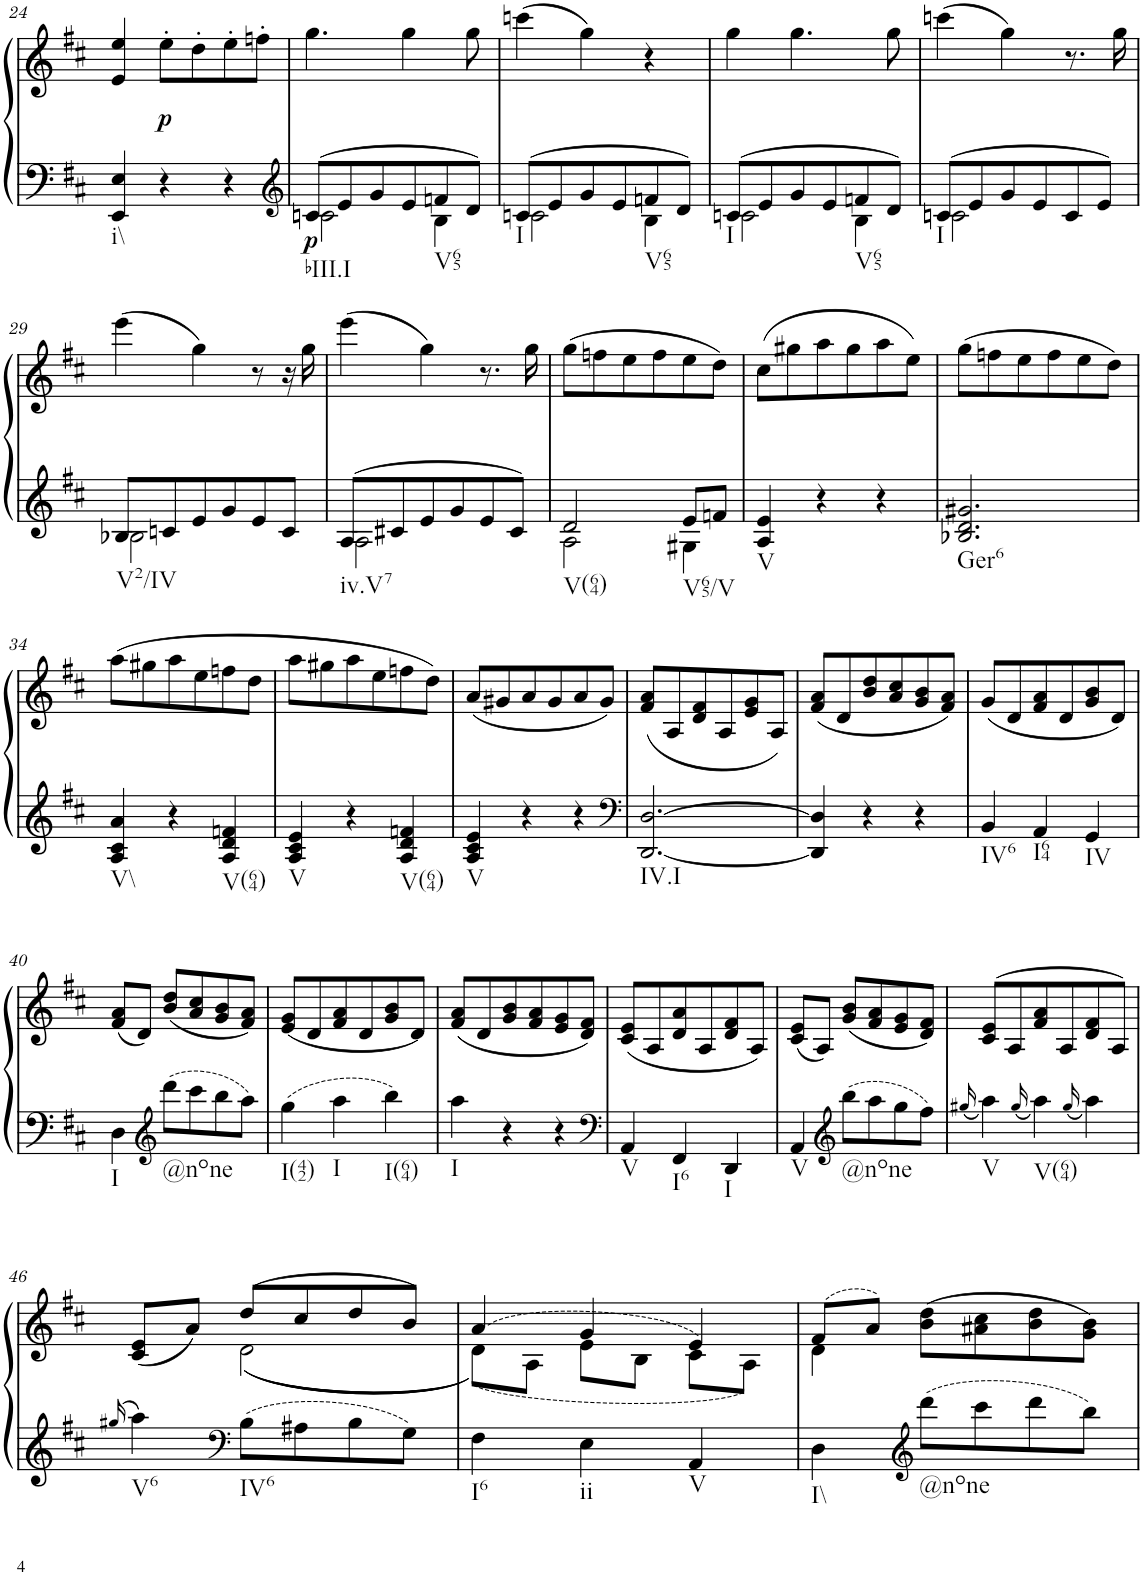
**kern	**kern	**dynam
*part1	*part1	*part1
*staff2	*staff1	*staff1/2
*I"Piano, Piano right	*	*
*I'Pno.	*	*
!!LO:PB:g=z
*clefF4	*clefG2	*
*k[f#c#]	*k[f#c#]	*
*M3/4	*M3/4	*
=24	=24	=24
!LO:TX:b:t=i\\	!	!
4EE/ 4E/	4e/ 4ee/	.
!	!	!LO:DY:b
4r	8ee'\L	p
.	8dd'\	.
4r	8ee'\	.
.	8ffn'\J	.
=25	=25	=25
*clefG2	*	*
*^	*	*
!LO:TX:b:t=bIII.I	!	!	!
!	!	!	!LO:DY:b=2
8c#/L	2cn\	4.gg\	p
8e/	.	.	.
8g/	.	.	.
8e/	.	4gg\	.
!LO:TX:b:t=V65	!	!	!
8fn/	4B\	.	.
8d/J	.	8gg\	.
=26	=26	=26	=26
!LO:TX:b:t=I	!	!	!
8c#/L	2cn\	(4cccn\	.
8e/	.	.	.
8g/	.	4gg\)	.
8e/	.	.	.
!LO:TX:b:t=V65	!	!	!
8fn/	4B\	4r	.
8d/J	.	.	.
=27	=27	=27	=27
!LO:TX:b:t=I	!	!	!
8c#/L	2cn\	4gg\	.
8e/	.	.	.
8g/	.	4.gg\	.
8e/	.	.	.
!LO:TX:b:t=V65	!	!	!
8fn/	4B\	.	.
8d/J	.	8gg\	.
=28	=28	=28	=28
!LO:TX:b:t=I	!	!	!
8c#/L	2cn\	(4cccn\	.
8e/	.	.	.
8g/	.	4gg\)	.
8e/	.	.	.
8c/	4ryy	8.r	.
8e/J	.	.	.
.	.	16gg\	.
!!LO:LB:g=z
=29	=29	=29	=29
!LO:TX:b:t=V2/IV	!	!	!
8B/L	2B-X\	(4eee\	.
8cn/	.	.	.
8e/	.	4gg\)	.
8g/	.	.	.
8e/	4ryy	8r	.
8c/J	.	16r	.
.	.	16gg\	.
=30	=30	=30	=30
!LO:TX:b:t=iv.V7	!	!	!
8A/L	2A\	(4eee\	.
8c#X/	.	.	.
8e/	.	4gg\)	.
8g/	.	.	.
8e/	4ryy	8.r	.
8c#/J	.	.	.
.	.	16gg\	.
=31	=31	=31	=31
!LO:TX:b:t=V(64)	!	!	!
2d/	2A\	(8gg\L	.
.	.	8ffn\	.
.	.	8ee\	.
.	.	8ff\	.
!LO:TX:b:t=V65/V	!	!	!
8e/L	4G#X\	8ee\	.
8fn/J	.	8dd\J)	.
*v	*v	*	*
=32	=32	=32
!LO:TX:b:t=V	!	!
4A/ 4e/	(8cc#\L	.
.	8gg#X\	.
4r	8aa\	.
.	8gg#\	.
4r	8aa\	.
.	8ee\J)	.
=33	=33	=33
!LO:TX:b:t=Ger6	!	!
2.B-X/ 2.d/ 2.g#X/	(8gg\L	.
.	8ffn\	.
.	8ee\	.
.	8ff\	.
.	8ee\	.
.	8dd\J)	.
!!LO:LB:g=z
=34	=34	=34
!LO:TX:b:t=V\\	!	!
4A/ 4c#/ 4a/	(8aa\L	.
.	8gg#X\	.
4r	8aa\	.
.	8ee\	.
!LO:TX:b:t=V(64)	!	!
4A/ 4d/ 4fn/	8ffn\	.
.	8dd\J	.
=35	=35	=35
!LO:TX:b:t=V	!	!
4A/ 4c#/ 4e/	8aa\L	.
.	8gg#X\	.
4r	8aa\	.
.	8ee\	.
!LO:TX:b:t=V(64)	!	!
4A/ 4d/ 4fn/	8ffn\	.
.	8dd\J)	.
=36	=36	=36
!LO:TX:b:t=V	!	!
4A/ 4c#/ 4e/	(8a/L	.
.	8g#X/	.
4r	8a/	.
.	8g#/	.
4r	8a/	.
.	8g#/J)	.
=37	=37	=37
*clefF4	*	*
!LO:TX:b:t=IV.I	!	!
[2.DD/ [2.D/	(8f#/ 8a/L	.
.	8A/	.
.	8d/ 8f#/	.
.	8A/	.
.	8e/ 8g/	.
.	8A/J)	.
=38	=38	=38
4DD/] 4D/]	(8f#/ 8a/L	.
.	8d/	.
4r	8b/ 8dd/	.
.	8a/ 8cc#/	.
4r	8g/ 8b/	.
.	8f#/ 8a/J)	.
=39	=39	=39
!LO:TX:b:t=IV6	!	!
4BB/	(8g/L	.
.	8d/	.
!LO:TX:b:t=I64	!	!
4AA/	8f#/ 8a/	.
.	8d/	.
!LO:TX:b:t=IV	!	!
4GG/	8g/ 8b/	.
.	8d/J)	.
!!LO:LB:g=z
=40	=40	=40
!LO:TX:b:t=I	!	!
4D\	(8f#/ 8a/L	.
.	8d/J)	.
*clefG2	*	*
!LO:TX:b:t=@none	!	!
8ddd\L	(8b/ 8dd/L	.
8ccc#\	8a/ 8cc#/	.
8bb\	8g/ 8b/	.
8aa\J	8f#/ 8a/J)	.
=41	=41	=41
!LO:TX:b:t=I(42)	!	!
4gg\	(<8e/ 8g/L	.
.	8d/	.
!LO:TX:b:t=I	!	!
4aa\	8f#/ 8a/	.
.	8d/	.
!LO:TX:b:t=I(64)	!	!
4bb\	8g/ 8b/	.
.	8d/J)	.
=42	=42	=42
!LO:TX:b:t=I	!	!
4aa\	(8f#/ 8a/L	.
.	8d/	.
4r	8g/ 8b/	.
.	8f#/ 8a/	.
4r	8e/ 8g/	.
.	8d/ 8f#/J)	.
=43	=43	=43
*clefF4	*	*
!LO:TX:b:t=V	!	!
4AA/	(8c#/ 8e/L	.
.	8A/	.
!LO:TX:b:t=I6	!	!
4FF#/	8d/ 8a/	.
.	8A/	.
!LO:TX:b:t=I	!	!
4DD/	8d/ 8f#/	.
.	8A/J)	.
=44	=44	=44
!LO:TX:b:t=V	!	!
4AA/	(8c#/ 8e/L	.
.	8A/J)	.
*clefG2	*	*
!LO:TX:b:t=@none	!	!
8bb\L	(8g/ 8b/L	.
8aa\	8f#/ 8a/	.
8gg\	8e/ 8g/	.
8ff#\J	8d/ 8f#/J)	.
=45	=45	=45
16qgg#X/	.	.
!LO:TX:b:t=V	!	!
4aa\	(>8c#/ 8e/L	.
.	8A/	.
16qgg#/	.	.
!LO:TX:b:t=V(64)	!	!
4aa\	8f#/ 8a/	.
.	8A/	.
16qgg#/	.	.
4aa\	8d/ 8f#/	.
.	8A/J)	.
!!LO:LB:g=z
=46	=46	=46
16qgg#X/	.	.
*	*^	*
!LO:TX:b:t=V6	!	!	!
4aa\	(8c#/ 8e/L	4ryy	.
.	8a/J)	.	.
*clefF4	*	*	*
!LO:TX:b:t=IV6	!	!	!
8B\L	(8dd/L	((2d\	.
8A#X\	8cc#/	.	.
8B\	8dd/	.	.
8G\J	8b/J)	.	.
=47	=47	=47	=47
!LO:TX:b:t=I6	!	!	!
4F#\	(4a/	(8d\L))	.
.	.	8A\J	.
!LO:TX:b:t=ii	!	!	!
4E\	4g/	8e\L	.
.	.	8B\J	.
!LO:TX:b:t=V	!	!	!
4AA/	4e/)	8c#\L	.
.	.	8A\J)	.
=48	=48	=48	=48
!LO:TX:b:t=I\\	!	!	!
4D\	(8f#/L	4d\	.
.	8a/J)	.	.
*clefG2	*	*	*
!LO:TX:b:t=@none	!	!	!
8ddd\L	(8b\ 8dd\L	2ryy	.
8ccc#\	8a#X\ 8cc#\	.	.
8ddd\	8b\ 8dd\	.	.
8bb\J	8g\ 8b\J)	.	.
*	*v	*v	*
=	=	=
*-	*-	*-
